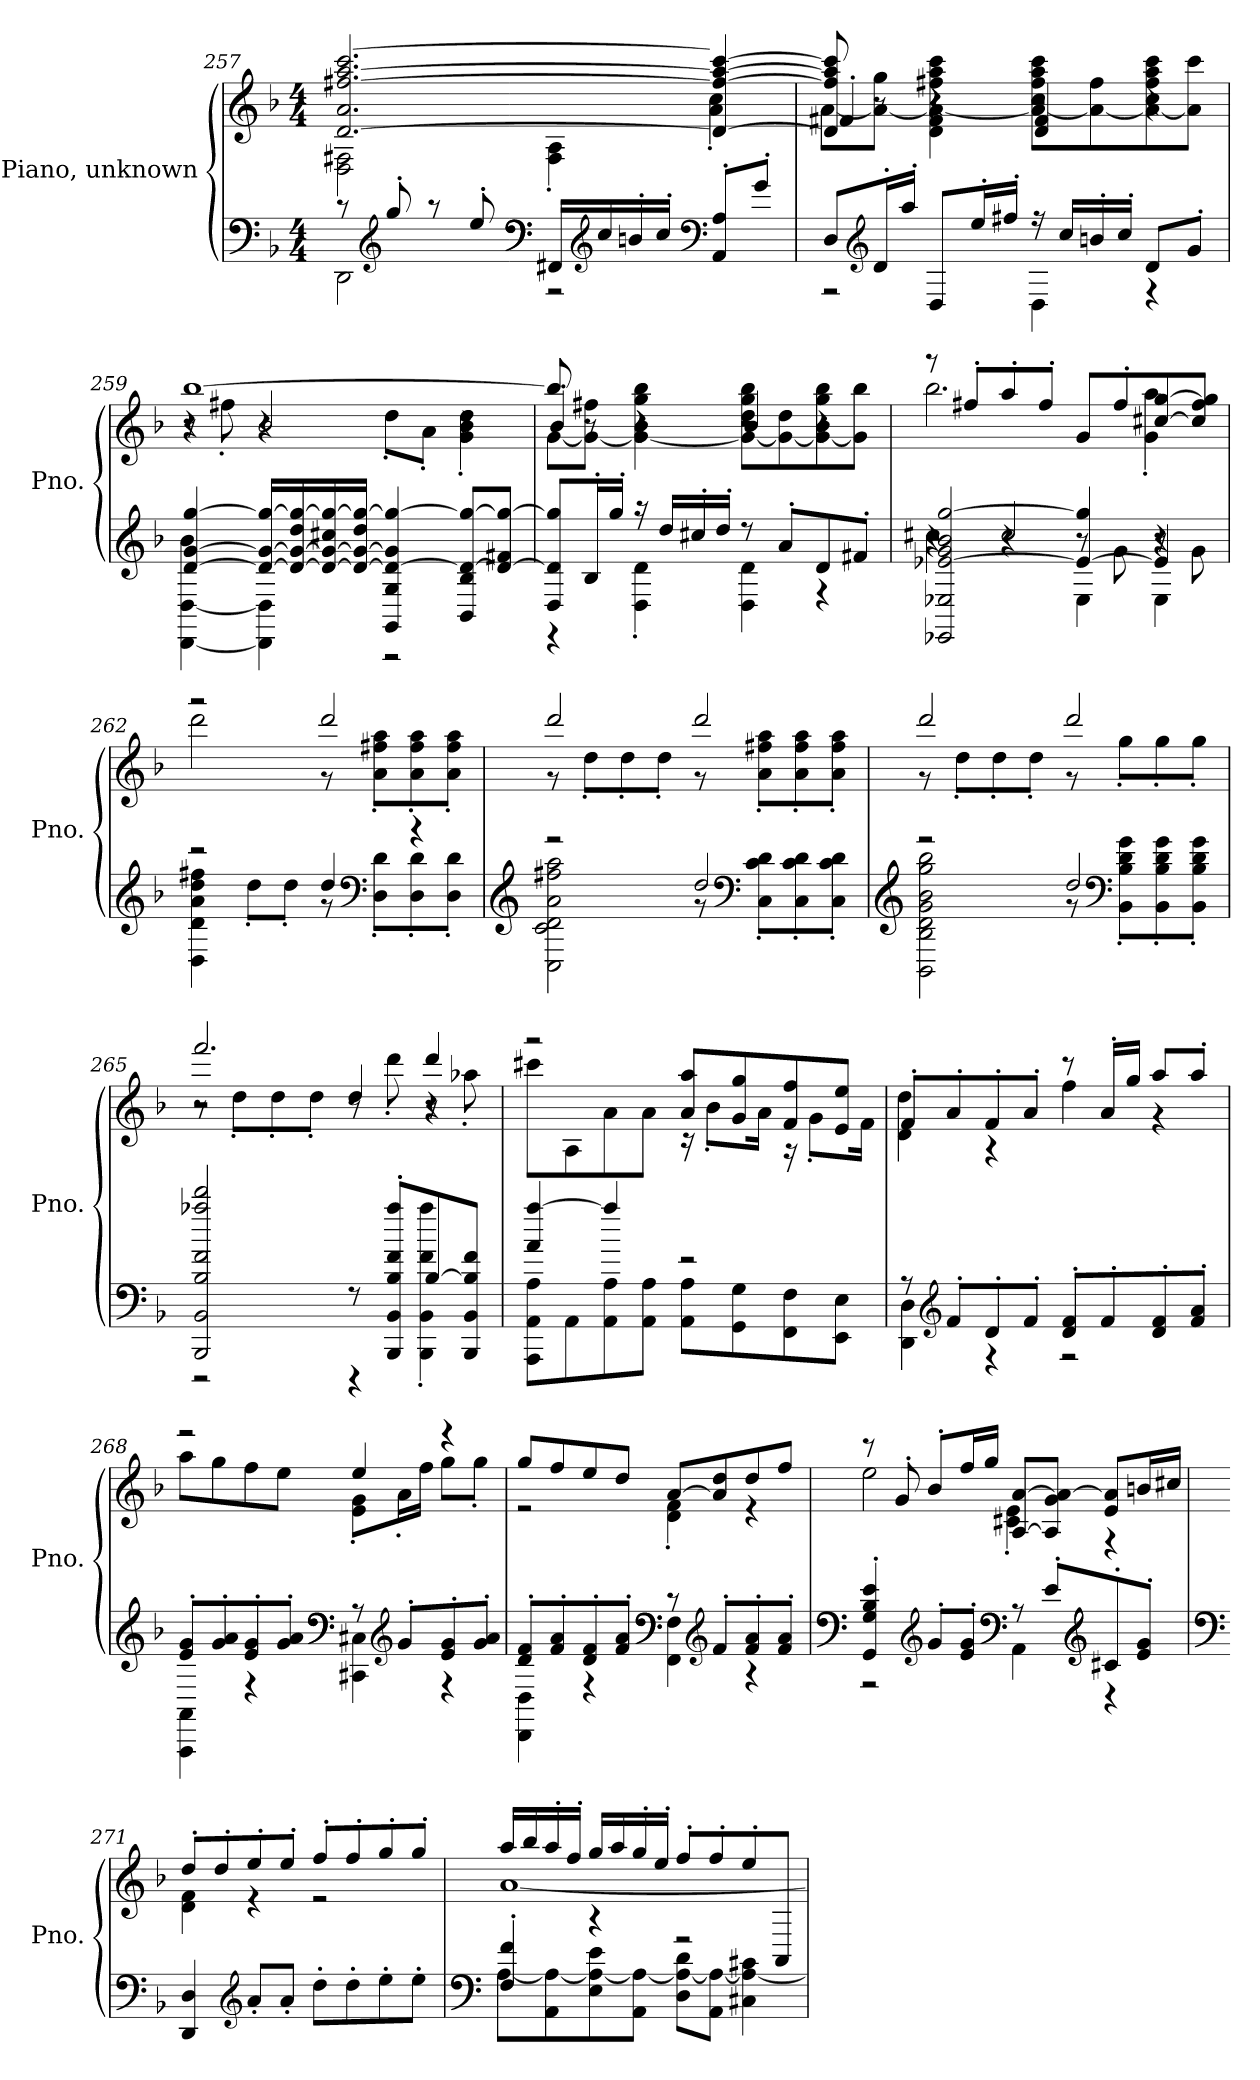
**kern	**kern
*part1	*part1
*staff2	*staff1
*I"Piano, unknown	*
*I'Pno.	*
!!LO:LB:g=z
*clefF4	*clefG2
*k[b-]	*k[b-]
*M4/4	*M4/4
=257	=257
*^	*^
8r	2DD\	[2.d/ 2.a/ [2.ff#X/ [2.aa/ [2.ccc/	2D\ 2F#X\
*clefG2	*	*	*
8gg'/	.	.	.
8r	.	.	.
8ee'/	.	.	.
*clefF4	*	*	*
16FF#X/LL	2r	.	4F#\' 4A\'
*clefG2	*	*	*
16cc/	.	.	.
16bn'/	.	.	.
16cc'/JJ	.	.	.
*clefF4	*	*	*
8AA/' 8A/'L	.	4d/_ 4ff#/_ 4aa/_ 4ccc/_	4a\' 4cc\'
8g'/J	.	.	.
=258	=258	=258	=258
*	*	*	*^
8D/L	2r	8d/] 8ff#/] 8aa/] 8ccc/]	[8a\L	4f#X'/
*clefG2	*	*	*	*
16d'/L	.	8r	8a\_ 8gg\J	.
16aa'/JJ	.	.	.	.
8D/L	.	4r	4d\ 4f#\ 4a\_ 4ff#X\ 4aa\ 4ccc\	4r
16ee'/L	.	.	.	.
16ff#X'/JJ	.	.	.	.
16r	4D\	2r	8a\_ 8cc\ 8ff#\ 8aa\ 8ccc\L	4d/ 4f#/
16cc/LL	.	.	.	.
16bn'/	.	.	8a\_ 8ff#\	.
16cc'/JJ	.	.	.	.
8d/L	4r	.	8a\_ 8cc\ 8ff#\ 8aa\ 8ccc\	4r
8g'/J	.	.	8a\] 8ccc\J	.
!!LO:LB:g=z	!!	!!
=259	=259	=259	=259	=259
[4d/ [4g/ [4gg/	[4DD\ [4D\ 4b-\	[1bb-	8r	4r
.	.	.	8ff#X'\	.
16d/_ 16g/_ 16gg/_LL	4DD\] 4D\]	.	4r	2b-/
16d/_ 16g/_ 16dd/ 16gg/_	.	.	.	.
16d/_ 16g/_ 16cc#X/ 16gg/_	.	.	.	.
16d/_ 16g/_ 16dd/ 16gg/_JJ	.	.	.	.
4GG/ 4G/ 4d/_ 4g/] 4gg/_	2r	.	8dd'\L	.
.	.	.	8a'\J	.
8BB-/ 8B-/ 8d/_ 8gg/_L	.	.	4g\' 4b-\' 4dd\'	4r
8d/_ 8f#X/ 8gg/_J	.	.	.	.
=260	=260	=260	=260	=260
8D/ 8d/] 8gg/]L	4r	8bb-/]	[8g\L	4b-'/
16B-'/L	.	8r	8g\_ 8ff#X\J	.
16gg'/JJ	.	.	.	.
16r	4D\' 4d\'	4r	4g\_ 4b-\ 4gg\ 4bb-\	4r
16dd/LL	.	.	.	.
16cc#X'/	.	.	.	.
16dd'/JJ	.	.	.	.
8r	4D\ 4d\	2r	8g\_ 8dd\ 8gg\ 8bb-\L	4b-/
8a'/L	.	.	8g\_ 8dd\	.
8d/	4r	.	8g\_ 8b-\ 8gg\ 8bb-\	4r
8f#X'/J	.	.	8g\] 8bb-\J	.
*	*	*	*v	*v
=261	=261	=261	=261
*^	*^	*	*
4r	4cc#X\	2EE-X/ 2E-X/ [2e-X/ 2g/ 2b-/ [2gg/	2r	8r	2.bb-\
.	.	.	.	8ff#X'/L	.
2cc#/	4r	.	.	8aa'/	.
.	.	.	.	8ff#'/J	.
.	8r	4e-/_ 4gg/]	4E-\	8g/L	.
.	8g\	.	.	8ff#'/	.
4r	8r	4e-/]	4E-\	[8cc#X/ [8gg/	4g\' 4aa\'
.	8g\	.	.	8cc#/] 8ff#/ 8gg/]J	.
*	*v	*v	*v	*	*
!!LO:LB:g=z	!!
=262	=262	=262	=262
2r	4D\ 4d\ 4a\ 4dd\ 4ff#X\	2r	2ddd\
.	8dd'\L	.	.
.	8dd'\J	.	.
4dd/	8r	2ddd/	8r
*clefF4	*	*	*
.	8D\' 8d\'L	.	8a\' 8ff#X\' 8aa\'L
4r	8D\' 8d\'	.	8a\' 8ff#\' 8aa\'
.	8D\' 8d\'J	.	8a\' 8ff#\' 8aa\'J
=263	=263	=263	=263
*clefG2	*	*	*
2r	2C\ 2c\ 2d\ 2a\ 2ff#X\ 2aa\	2ddd/	8r
.	.	.	8dd'\L
.	.	.	8dd'\
.	.	.	8dd'\J
2dd/	8r	2ddd/	8r
*clefF4	*	*	*
.	8C\' 8c\' 8d\'L	.	8a\' 8ff#X\' 8aa\'L
.	8C\' 8c\' 8d\'	.	8a\' 8ff#\' 8aa\'
.	8C\' 8c\' 8d\'J	.	8a\' 8ff#\' 8aa\'J
=264	=264	=264	=264
*clefG2	*	*	*
2r	2BB-\ 2B-\ 2d\ 2g\ 2b-\ 2gg\ 2bb-\	2ddd/	8r
.	.	.	8dd'\L
.	.	.	8dd'\
.	.	.	8dd'\J
2dd/	8r	2ddd/	8r
*clefF4	*	*	*
.	8BB-\' 8B-\' 8d\' 8g\'L	.	8gg'\L
.	8BB-\' 8B-\' 8d\' 8g\'	.	8gg'\
.	8BB-\' 8B-\' 8d\' 8g\'J	.	8gg'\J
!!LO:PB:g=z
=265	=265	=265	=265
*	*	*	*^
2BBB-/ 2BB-/ 2B-/ 2f/ 2aa-X/ 2ddd/	2r	2.fff/	8r	2r
.	.	.	8dd'\L	.
.	.	.	8dd'\	.
.	.	.	8dd'\J	.
8r	4r	.	8r	4dd/
8BBB-/' 8BB-/' 8B-/' 8f/' 8aa-/'L	.	.	8ddd'\	.
[8B-/	4BBB-\' 4BB-\' 4f\' 4aa-\'	4ddd/	8r	4r
8BBB-/ 8BB-/ 8B-/] 8f/J	.	.	8aa-X'\	.
*	*	*	*v	*v
=266	=266	=266	=266
4a/ [4aa/	8AAA\ 8AA\ 8A\L	2r	8ccc#X\L
.	8AA\	.	8A\
4aa/]	8AA\ 8A\	.	8a\
.	8AA\ 8A\J	.	8a\J
2r	8AA\ 8A\L	8a/ 8aa/L	16r
.	.	.	8b-'\L
.	8GG\ 8G\	8g/ 8gg/	.
.	.	.	16a\Jk
.	8FF\ 8F\	8f/ 8ff/	16r
.	.	.	8g'\L
.	8EE\ 8E\J	8e/ 8ee/J	.
.	.	.	16f\Jk
=267	=267	=267	=267
8r	4DD\ 4D\	8f'/L	4d\ 4dd\
*clefG2	*	*	*
8f'/L	.	8a'/	.
8d'/	4r	8f'/	4r
8f'/J	.	8a'/J	.
8d/' 8f/'L	2r	8r	4ff\
8f'/	.	16a'/LL	.
.	.	16gg/JJ	.
8d/' 8f/'	.	8aa/L	4r
8f/' 8a/'J	.	8aa'/J	.
!!LO:LB:g=z	!!
=268	=268	=268	=268
8e/' 8g/'L	4AAA\ 4AA\	2r	8aa\L
8g/' 8a/'	.	.	8gg\
8e/' 8g/'	4r	.	8ff\
8g/' 8a/'J	.	.	8ee\J
*clefF4	*	*	*
8r	4CC#X\ 4C#X\	4ee/	8e\' 8g\'L
*clefG2	*	*	*
8g'/L	.	.	16a'\L
.	.	.	16ff\JJ
8e/' 8g/'	4r	4r	8gg\L
8g/' 8a/'J	.	.	8gg'\J
=269	=269	=269	=269
8d/' 8f/'L	4DD\ 4D\	8gg/L	2r
8f/' 8a/'	.	8ff/	.
8d/' 8f/'	4r	8ee/	.
8f/' 8a/'J	.	8dd/J	.
*clefF4	*	*	*
8r	4FF\ 4F\	[8a/L	4d\' 4f\'
*clefG2	*	*	*
8f'/L	.	8a/] 8dd/	.
8f/' 8a/'	4r	8dd/	4r
8f/' 8a/'J	.	8ff/J	.
!!LO:LB:g=z	!!
=270	=270	=270	=270
*clefF4	*	*	*
4GG/' 4G/' 4B-/' 4e/'	2r	8r	2ee\
.	.	8g'/	.
*clefG2	*	*	*
8g'/L	.	8b-'/L	.
8e/' 8g/'J	.	16ff/L	.
.	.	16gg/JJ	.
*clefF4	*	*	*
8r	4AA\	[8A/ [8a/L	4c#X\' 4e\'
8e'/L	.	8A/] 8g/ 8a/_J	.
*clefG2	*	*	*
8c#X'/	4r	8e/ 8a/]L	4r
8e/' 8g/'J	.	16bn/L	.
.	.	16cc#X/JJ	.
*v	*v	*	*
=271	=271	=271
*clefF4	*	*
4DD/ 4D/	8dd'/L	4d\ 4f\
.	8dd'/	.
*clefG2	*	*
8a'/L	8ee'/	4r
8a'/J	8ee'/J	.
8dd'\L	8ff'/L	2r
8dd'\	8ff'/	.
8ee'\	8gg'/	.
8ee'\J	8gg'/J	.
=272	=272	=272
*clefF4	*	*
*^	*	*
4F/' 4f/'	[8A\L	16aa/LL	[1a
.	.	16bb-/	.
.	8AA\ 8A\_	16aa'/	.
.	.	16ff'/JJ	.
4r	8E\ 8A\_ 8e\	16gg/LL	.
.	.	16aa/	.
.	8AA\ 8A\_J	16gg'/	.
.	.	16ee'/JJ	.
2r	8D\ 8A\_ 8d\L	8ff'/L	.
.	8AA\ 8A\_J	8ff'/	.
.	4C#X\ 4A\_ 4c#X\	8ee'/	.
.	.	8AA/J	.
*v	*v	*	*
*	*v	*v
=	=
*-	*-
